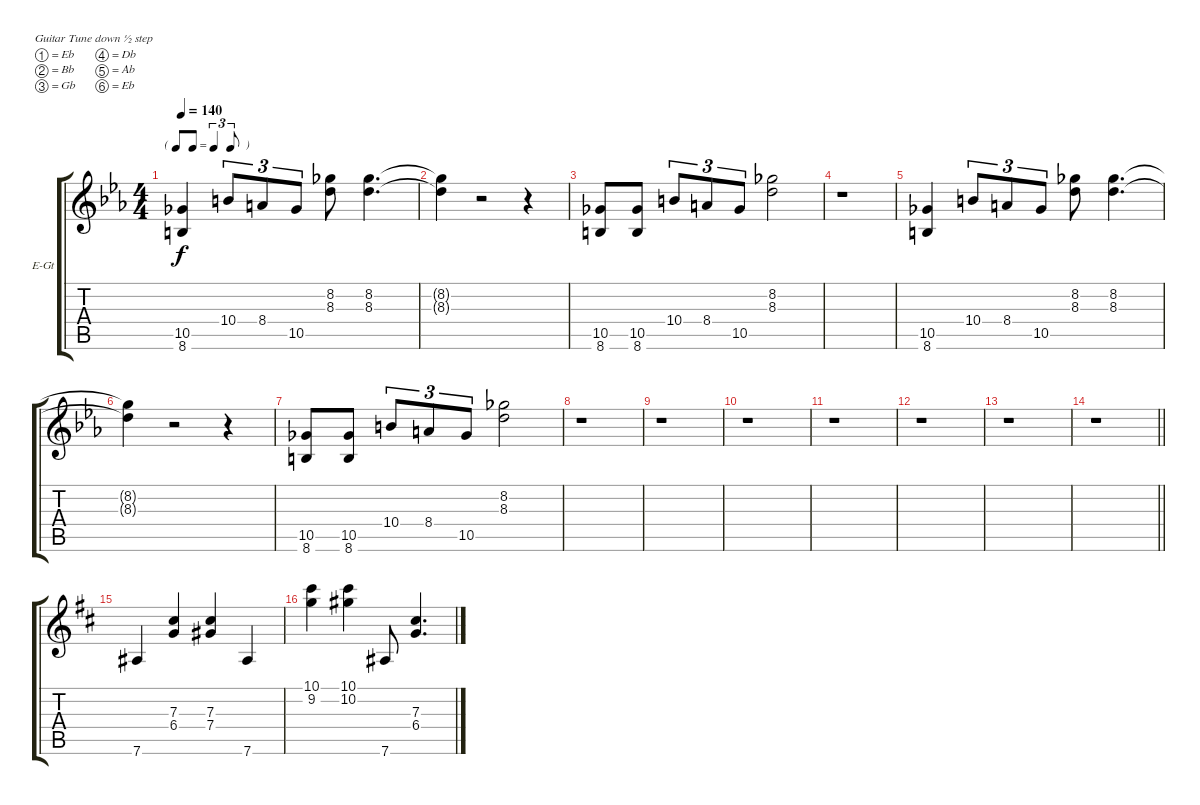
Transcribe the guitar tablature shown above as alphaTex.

\bracketExtendMode groupsimilarinstruments
\firstSystemTrackNameOrientation horizontal
\otherSystemsTrackNameOrientation horizontal
\track ("Electric Clean" "E-Gt") {instrument electricguitarclean}
\staff {score tabs}
\tuning (Eb4 Bb3 Gb3 Db3 Ab2 Eb2)
\ts (4 4)
\tf triplet8th
\tempo 140
\clef g2
\ks eb
(10.5 8.6).4{dy f} 10.4.8{tu (3 2)} 8.4.8{tu (3 2)} 10.5.8{tu (3 2)} (8.2 8.3).8 (8.2 8.3).4{d} |
(8.2{t} 8.3{t}).4 r.2 r.4 |
(10.5 8.6).8 (10.5 8.6).8 10.4.8{tu (3 2)} 8.4.8{tu (3 2)} 10.5.8{tu (3 2)} (8.2 8.3).2 |
r.1 |
(10.5 8.6).4 10.4.8{tu (3 2)} 8.4.8{tu (3 2)} 10.5.8{tu (3 2)} (8.2 8.3).8 (8.2 8.3).4{d} |
(8.2{t} 8.3{t}).4 r.2 r.4 |
(10.5 8.6).8 (10.5 8.6).8 10.4.8{tu (3 2)} 8.4.8{tu (3 2)} 10.5.8{tu (3 2)} (8.2 8.3).2 |
r.1 |
r.1 |
r.1 |
r.1 |
r.1 |
r.1 |
\barLineRight lightlight
r.1 |
\section ("" " ")
\ks d
7.6.4 (7.3 6.4).4 (7.3 7.4).4 7.6.4 |
(10.1 9.2).4 (10.1 10.2).4 7.6.8 (7.3 6.4).4{d}
